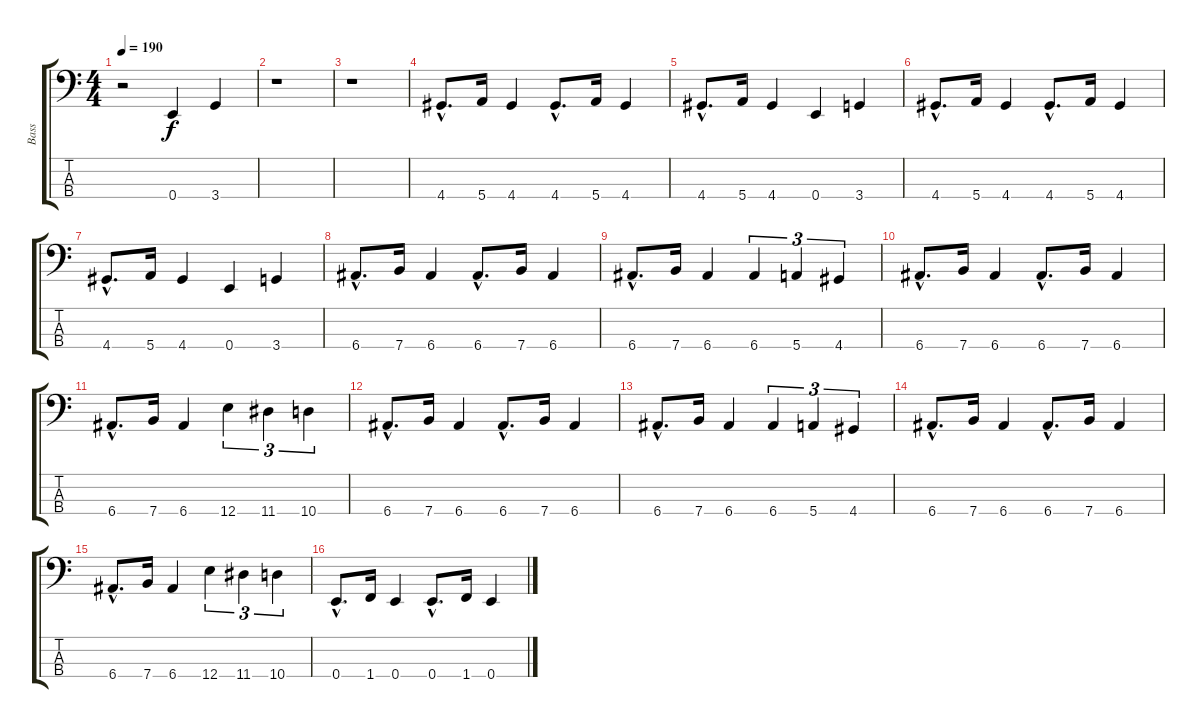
\track ("Bass" "Bass") {instrument electricbasspick}
\staff {score tabs}
\tuning (G2 D2 A1 E1) {hide}
\ts (4 4)
\tempo 190
\clef f4
\ks c
r.2{dy f} 0.4.4 3.4.4 |
r.1 |
r.1 |
4.4{hac}.8{d} 5.4.16 4.4.4 4.4{hac}.8{d} 5.4.16 4.4.4 |
4.4{hac}.8{d} 5.4.16 4.4.4 0.4.4 3.4.4 |
4.4{hac}.8{d} 5.4.16 4.4.4 4.4{hac}.8{d} 5.4.16 4.4.4 |
4.4{hac}.8{d} 5.4.16 4.4.4 0.4.4 3.4.4 |
6.4{hac}.8{d} 7.4.16 6.4.4 6.4{hac}.8{d} 7.4.16 6.4.4 |
6.4{hac}.8{d} 7.4.16 6.4.4 6.4.4{tu (3 2)} 5.4.4{tu (3 2)} 4.4.4{tu (3 2)} |
6.4{hac}.8{d} 7.4.16 6.4.4 6.4{hac}.8{d} 7.4.16 6.4.4 |
6.4{hac}.8{d} 7.4.16 6.4.4 12.4.4{tu (3 2)} 11.4.4{tu (3 2)} 10.4.4{tu (3 2)} |
6.4{hac}.8{d} 7.4.16 6.4.4 6.4{hac}.8{d} 7.4.16 6.4.4 |
6.4{hac}.8{d} 7.4.16 6.4.4 6.4.4{tu (3 2)} 5.4.4{tu (3 2)} 4.4.4{tu (3 2)} |
6.4{hac}.8{d} 7.4.16 6.4.4 6.4{hac}.8{d} 7.4.16 6.4.4 |
6.4{hac}.8{d} 7.4.16 6.4.4 12.4.4{tu (3 2)} 11.4.4{tu (3 2)} 10.4.4{tu (3 2)} |
0.4{hac}.8{d} 1.4.16 0.4.4 0.4{hac}.8{d} 1.4.16 0.4.4
